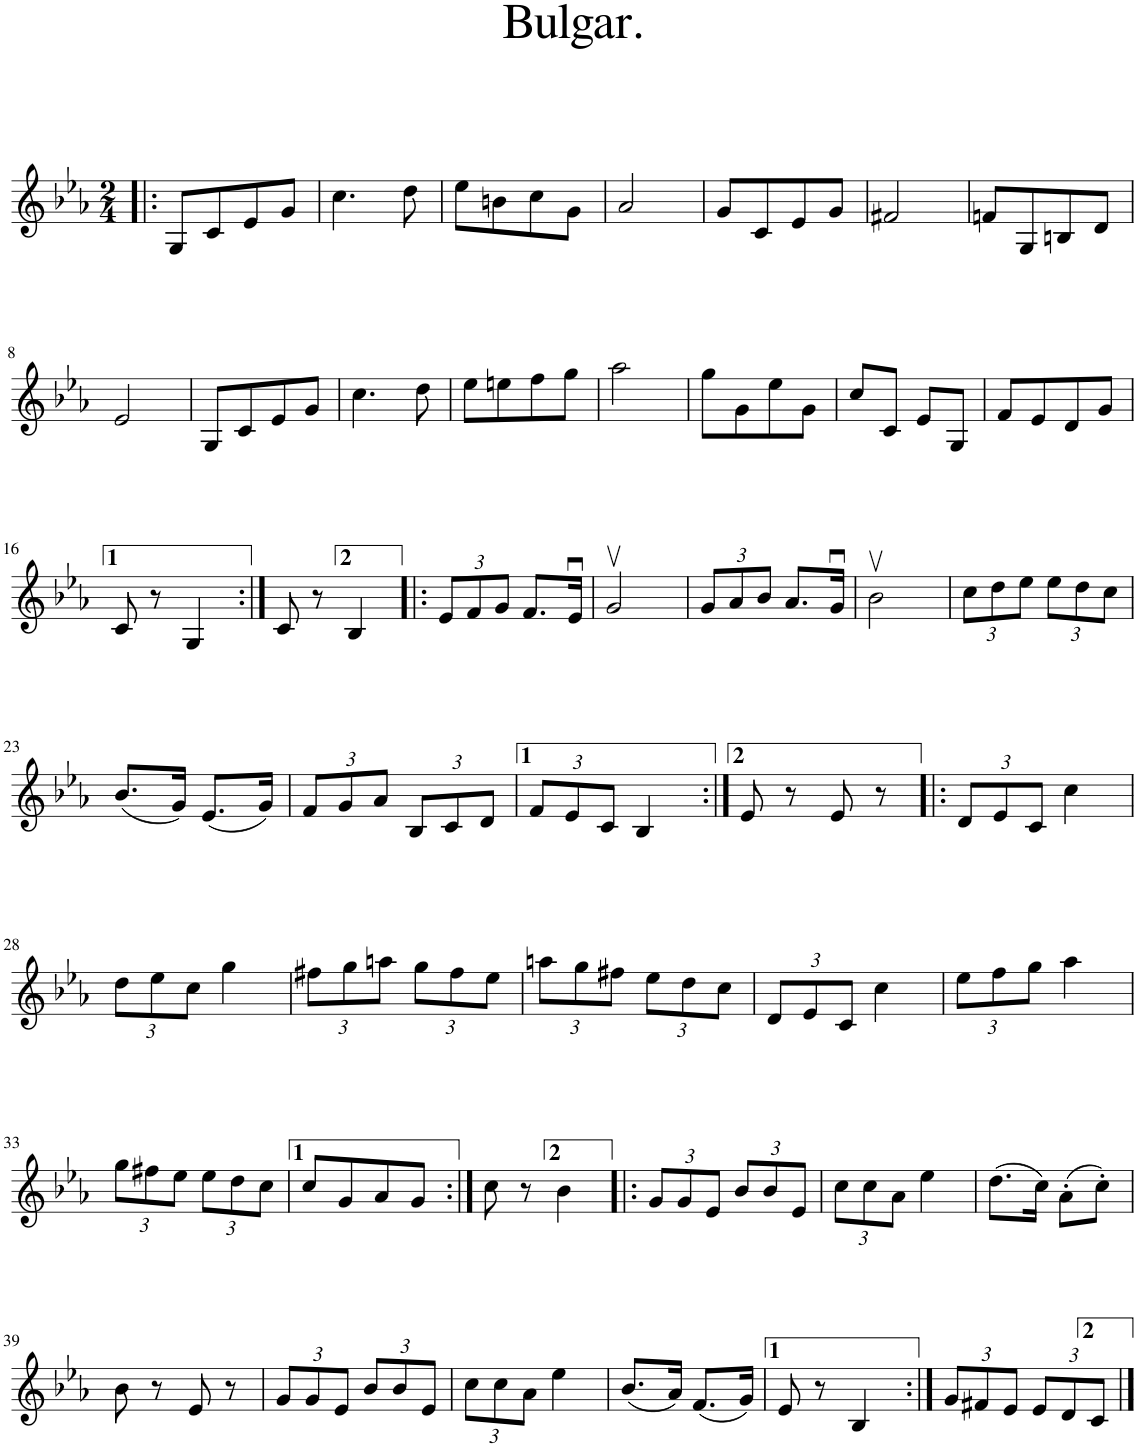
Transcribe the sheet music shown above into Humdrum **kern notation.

**kern
*part1
*staff1
*I"Piano
*I'Pno.
*clefG2
*k[b-e-a-]
*c:
*M2/4
=1!|:
8G/L
8c/
8e-/
8g/J
=2
4.cc\
8dd\
=3
8ee-\L
8bn\
8cc\
8g\J
=4
2a-/
=5
8g/L
8c/
8e-/
8g/J
=6
2f#X/
=7
8fn/L
8G/
8Bn/
8d/J
!!LO:LB:g=z
=8
2e-/
=9
8G/L
8c/
8e-/
8g/J
=10
4.cc\
8dd\
=11
8ee-\L
8een\
8ff\
8gg\J
=12
2aa-\
=13
8gg\L
8g\
8ee-\
8g\J
=14
8cc/L
8c/J
8e-/L
8G/J
=15
8f/L
8e-/
8d/
8g/J
!!LO:LB:g=z
=16
8c/
8r
4G/
=17:|!
8c/
8r
4B-/
=18!|:
*Xbrackettup
12e-/L
12f/
12g/J
8.f/L
16e-u/Jk
=19
2gv/
=20
12g/L
12a-/
12b-/J
8.a-/L
16gu/Jk
=21
2b-v\
=22
12cc\L
12dd\
12ee-\J
12ee-\L
12dd\
12cc\J
!!LO:LB:g=z
=23
(8.b-/L
16g/Jk)
(8.e-/L
16g/Jk)
=24
12f/L
12g/
12a-/J
12B-/L
12c/
12d/J
=25
12f/L
12e-/
12c/J
4B-/
=26:|!
8e-/
8r
8e-/
8r
=27!|:
12d/L
12e-/
12c/J
4cc\
!!LO:LB:g=z
=28
12dd\L
12ee-\
12cc\J
4gg\
=29
12ff#X\L
12gg\
12aan\J
12gg\L
12ff#\
12ee-\J
=30
12aan\L
12gg\
12ff#X\J
12ee-\L
12dd\
12cc\J
=31
12d/L
12e-/
12c/J
4cc\
=32
12ee-\L
12ff\
12gg\J
4aa-\
!!LO:LB:g=z
=33
12gg\L
12ff#X\
12ee-\J
12ee-\L
12dd\
12cc\J
=34
8cc/L
8g/
8a-/
8g/J
=35:|!
8cc\
8r
4b-\
=36!|:
12g/L
12g/
12e-/J
12b-/L
12b-/
12e-/J
=37
12cc\L
12cc\
12a-\J
4ee-\
=38
(8.dd\L
16cc\Jk)
(8a-'\L
8cc'\J)
!!LO:LB:g=z
=39
8b-\
8r
8e-/
8r
=40
12g/L
12g/
12e-/J
12b-/L
12b-/
12e-/J
=41
12cc\L
12cc\
12a-\J
4ee-\
=42
(8.b-/L
16a-/Jk)
(8.f/L
16g/Jk)
=43
8e-/
8r
4B-/
=44:|!
12g/L
12f#X/
12e-/J
12e-/L
12d/
12c/J
==
*-
